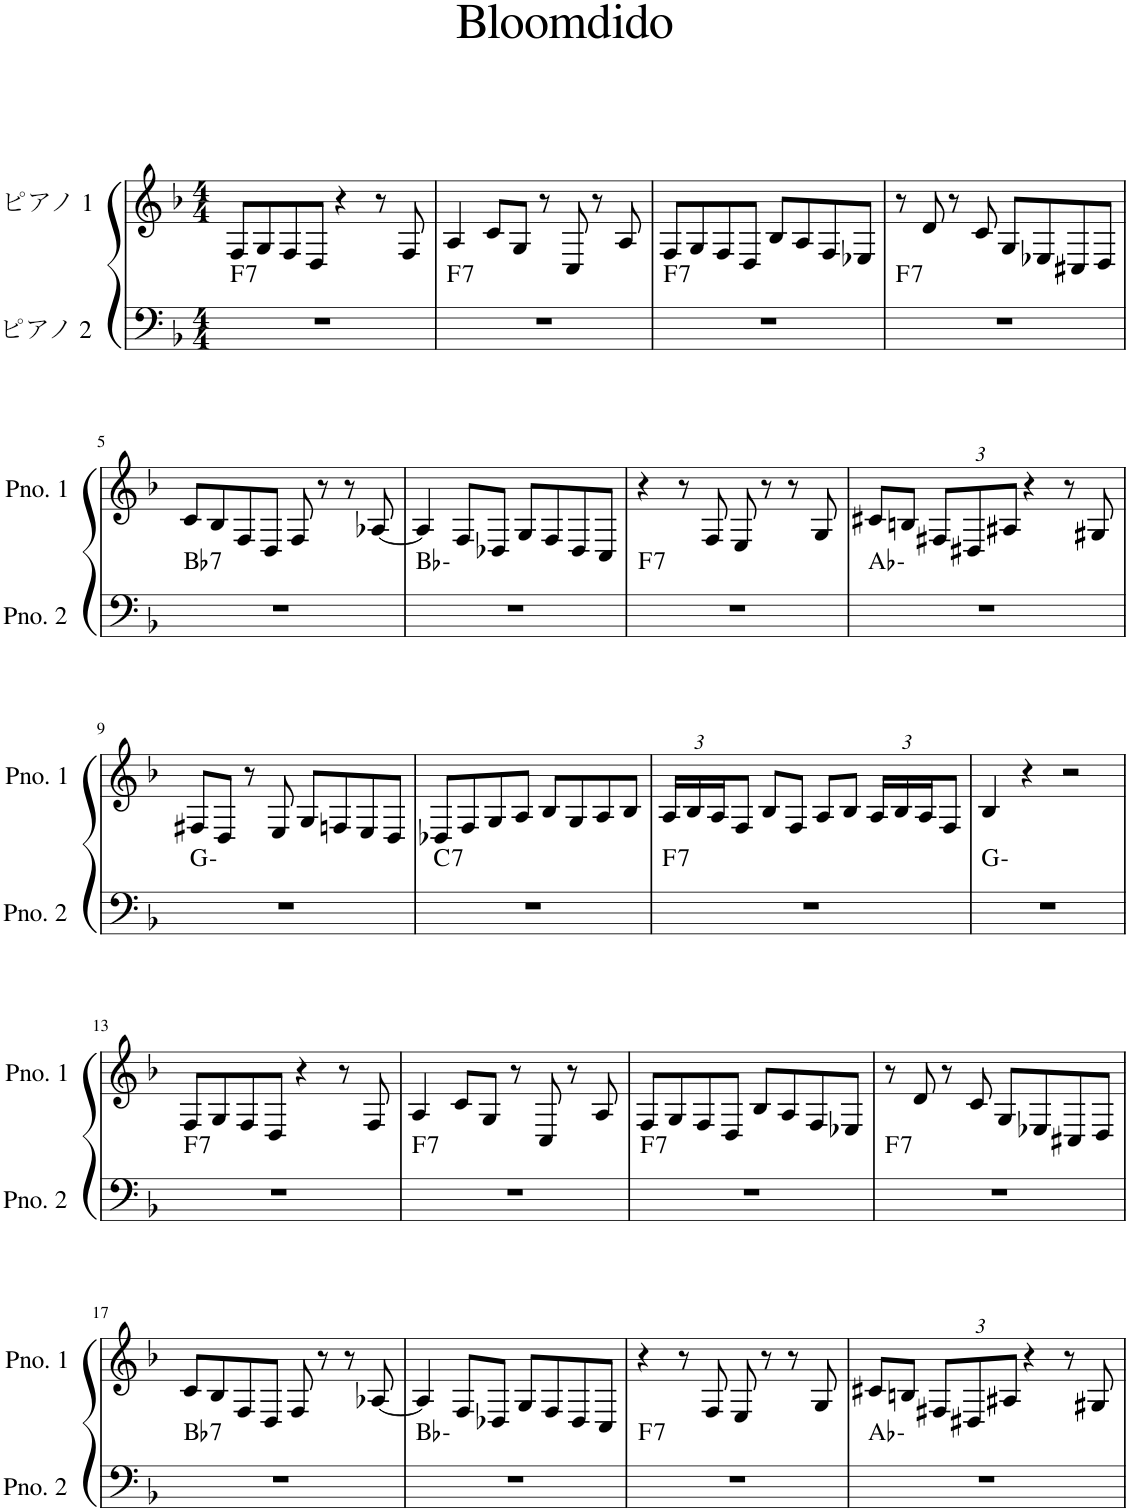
**kern	**harte	**kern
*part2	*part2	*part1
*staff2	*	*staff1
*I"ピアノ 2	*	*I"ピアノ 1
*clefF4	*	*clefG2
*k[b-]	*	*k[b-]
*M4/4	*	*M4/4
=1	=1	=1
!	!LO:H:kt=7	!
1r	F:7	8F/L
.	.	8G/
.	.	8F/
.	.	8D/J
.	.	4r
.	.	8r
.	.	8F/
=2	=2	=2
!	!LO:H:kt=7	!
1r	F:7	4A/
.	.	8c/L
.	.	8G/J
.	.	8r
.	.	8C/
.	.	8r
.	.	8A/
=3	=3	=3
!	!LO:H:kt=7	!
1r	F:7	8F/L
.	.	8G/
.	.	8F/
.	.	8D/J
.	.	8B-/L
.	.	8A/
.	.	8F/
.	.	8E-X/J
=4	=4	=4
!	!LO:H:kt=7	!
1r	F:7	8r
.	.	8d/
.	.	8r
.	.	8c/
.	.	8G/L
.	.	8E-X/
.	.	8C#X/
.	.	8D/J
!!LO:LB:g=z
=5	=5	=5
!	!LO:H:kt=7	!
1r	Bb:7	8c/L
.	.	8B-/
.	.	8F/
.	.	8D/J
.	.	8F/
.	.	8r
.	.	8r
.	.	[8A-X/
=6	=6	=6
1r	Bb:min	4A-/]
.	.	8F/L
.	.	8D-X/J
.	.	8G/L
.	.	8F/
.	.	8D-/
.	.	8C/J
=7	=7	=7
!	!LO:H:kt=7	!
1r	F:7	4r
.	.	8r
.	.	8F/
.	.	8E/
.	.	8r
.	.	8r
.	.	8G/
=8	=8	=8
1r	Ab:min	8c#X/L
.	.	8Bn/J
*	*	*Xbrackettup
.	.	12F#X/L
.	.	12D#X/
.	.	12A#X/J
.	.	4r
.	.	8r
.	.	8G#X/
!!LO:LB:g=z
=9	=9	=9
1r	G:min	8F#X/L
.	.	8D/J
.	.	8r
.	.	8E/
.	.	8G/L
.	.	8Fn/
.	.	8E/
.	.	8D/J
=10	=10	=10
!	!LO:H:kt=7	!
1r	C:7	8D-X/L
.	.	8F/
.	.	8G/
.	.	8A/J
.	.	8B-/L
.	.	8G/
.	.	8A/
.	.	8B-/J
=11	=11	=11
!	!LO:H:kt=7	!
1r	F:7	24A/LL
.	.	24B-/
.	.	24A/J
.	.	8F/J
.	.	8B-/L
.	.	8F/J
.	.	8A/L
.	.	8B-/J
.	.	24A/LL
.	.	24B-/
.	.	24A/J
.	.	8F/J
=12	=12	=12
1r	G:min	4B-/
.	.	4r
.	.	2r
!!LO:LB:g=z
=13	=13	=13
!	!LO:H:kt=7	!
1r	F:7	8F/L
.	.	8G/
.	.	8F/
.	.	8D/J
.	.	4r
.	.	8r
.	.	8F/
=14	=14	=14
!	!LO:H:kt=7	!
1r	F:7	4A/
.	.	8c/L
.	.	8G/J
.	.	8r
.	.	8C/
.	.	8r
.	.	8A/
=15	=15	=15
!	!LO:H:kt=7	!
1r	F:7	8F/L
.	.	8G/
.	.	8F/
.	.	8D/J
.	.	8B-/L
.	.	8A/
.	.	8F/
.	.	8E-X/J
=16	=16	=16
!	!LO:H:kt=7	!
1r	F:7	8r
.	.	8d/
.	.	8r
.	.	8c/
.	.	8G/L
.	.	8E-X/
.	.	8C#X/
.	.	8D/J
!!LO:LB:g=z
=17	=17	=17
!	!LO:H:kt=7	!
1r	Bb:7	8c/L
.	.	8B-/
.	.	8F/
.	.	8D/J
.	.	8F/
.	.	8r
.	.	8r
.	.	[8A-X/
=18	=18	=18
1r	Bb:min	4A-/]
.	.	8F/L
.	.	8D-X/J
.	.	8G/L
.	.	8F/
.	.	8D-/
.	.	8C/J
=19	=19	=19
!	!LO:H:kt=7	!
1r	F:7	4r
.	.	8r
.	.	8F/
.	.	8E/
.	.	8r
.	.	8r
.	.	8G/
=20	=20	=20
1r	Ab:min	8c#X/L
.	.	8Bn/J
.	.	12F#X/L
.	.	12D#X/
.	.	12A#X/J
.	.	4r
.	.	8r
.	.	8G#X/
=	=	=
*-	*-	*-
